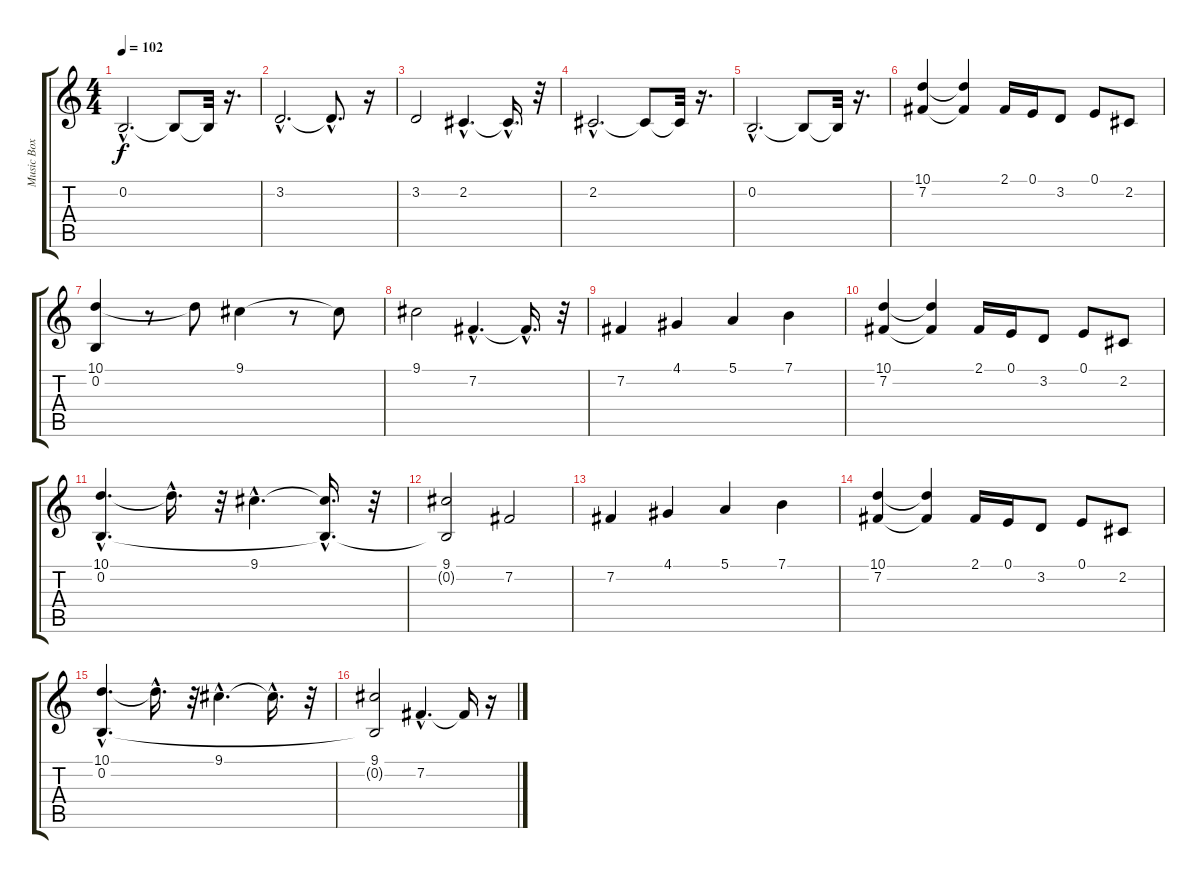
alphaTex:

\track ("Music Box" "Music Box") {instrument musicbox}
\staff {score tabs}
\tuning (E4 B3 G3 D3 A2 E2) {hide}
\ts (4 4)
\tempo 102
\clef g2
\ks c
0.2{hac}.2{d dy f} 0.2{t}.8 0.2{t}.32 r.16{d} |
3.2{hac}.2{d} 3.2{hac t}.8{d} r.16 |
3.2.2 2.2{hac}.4{d} 2.2{hac t}.16{d} r.32 |
2.2{hac}.2{d} 2.2{t}.8 2.2{t}.32 r.16{d} |
0.2{hac}.2{d} 0.2{t}.8 0.2{t}.32 r.16{d} |
(10.1 7.2).4 (10.1{t} 7.2{t}).4 2.1.16 0.1.16 3.2.8 0.1.8 2.2.8 |
(10.1 0.2).4 r.8 10.1{t}.8 9.1.4 r.8 9.1{t}.8 |
9.1.2 7.2{hac}.4{d} 7.2{hac t}.16{d} r.32 |
7.2.4 4.1.4 5.1.4 7.1.4 |
(10.1 7.2).4 (10.1{t} 7.2{t}).4 2.1.16 0.1.16 3.2.8 0.1.8 2.2.8 |
(10.1{hac} 0.2{hac}).4{d} 10.1{hac t}.16{d} r.32 9.1{hac}.4{d} (9.1{hac t} 0.2{hac t}).16{d} r.32 |
(9.1 0.2{t}).2 7.2.2 |
7.2.4 4.1.4 5.1.4 7.1.4 |
(10.1 7.2).4 (10.1{t} 7.2{t}).4 2.1.16 0.1.16 3.2.8 0.1.8 2.2.8 |
(10.1{hac} 0.2{hac}).4{d} 10.1{hac t}.16{d} r.32 9.1{hac}.4{d} 9.1{hac t}.16{d} r.32 |
(9.1 0.2{t}).2 7.2{hac}.4{d} 7.2{t}.16 r.16
